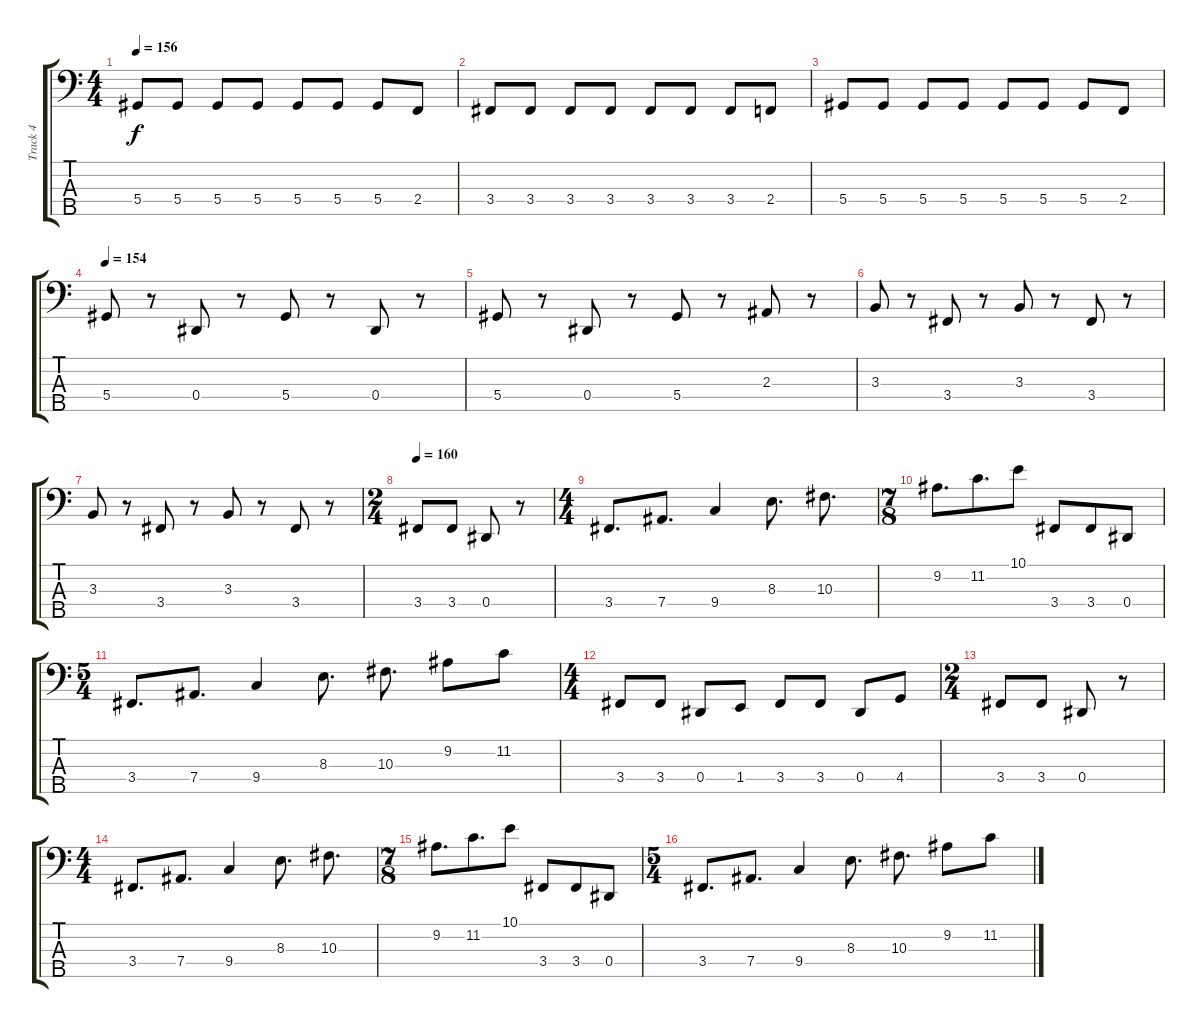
\track ("Track 4" "Track 4") {instrument electricbassfinger}
\staff {score tabs}
\tuning (Gb2 Db2 Ab1 Eb1 Bb0) {hide}
\ts (4 4)
\tempo 156
\clef f4
\ks c
5.4.8{dy f} 5.4.8 5.4.8 5.4.8 5.4.8 5.4.8 5.4.8 2.4.8 |
3.4.8 3.4.8 3.4.8 3.4.8 3.4.8 3.4.8 3.4.8 2.4.8 |
5.4.8 5.4.8 5.4.8 5.4.8 5.4.8 5.4.8 5.4.8 2.4.8 |
\tempo 154
5.4.8 r.8 0.4.8 r.8 5.4.8 r.8 0.4.8 r.8 |
5.4.8 r.8 0.4.8 r.8 5.4.8 r.8 2.3.8 r.8 |
3.3.8 r.8 3.4.8 r.8 3.3.8 r.8 3.4.8 r.8 |
3.3.8 r.8 3.4.8 r.8 3.3.8 r.8 3.4.8 r.8 |
\ts (2 4)
\tempo 160
3.4.8 3.4.8 0.4.8 r.8 |
\ts (4 4)
3.4.8{d} 7.4.8{d} 9.4.4 8.3.8{d} 10.3.8{d} |
\ts (7 8)
9.2.8{d} 11.2.8{d} 10.1.8 3.4.8 3.4.8 0.4.8 |
\ts (5 4)
3.4.8{d} 7.4.8{d} 9.4.4 8.3.8{d} 10.3.8{d} 9.2.8 11.2.8 |
\ts (4 4)
3.4.8 3.4.8 0.4.8 1.4.8 3.4.8 3.4.8 0.4.8 4.4.8 |
\ts (2 4)
3.4.8 3.4.8 0.4.8 r.8 |
\ts (4 4)
3.4.8{d} 7.4.8{d} 9.4.4 8.3.8{d} 10.3.8{d} |
\ts (7 8)
9.2.8{d} 11.2.8{d} 10.1.8 3.4.8 3.4.8 0.4.8 |
\ts (5 4)
3.4.8{d} 7.4.8{d} 9.4.4 8.3.8{d} 10.3.8{d} 9.2.8 11.2.8
